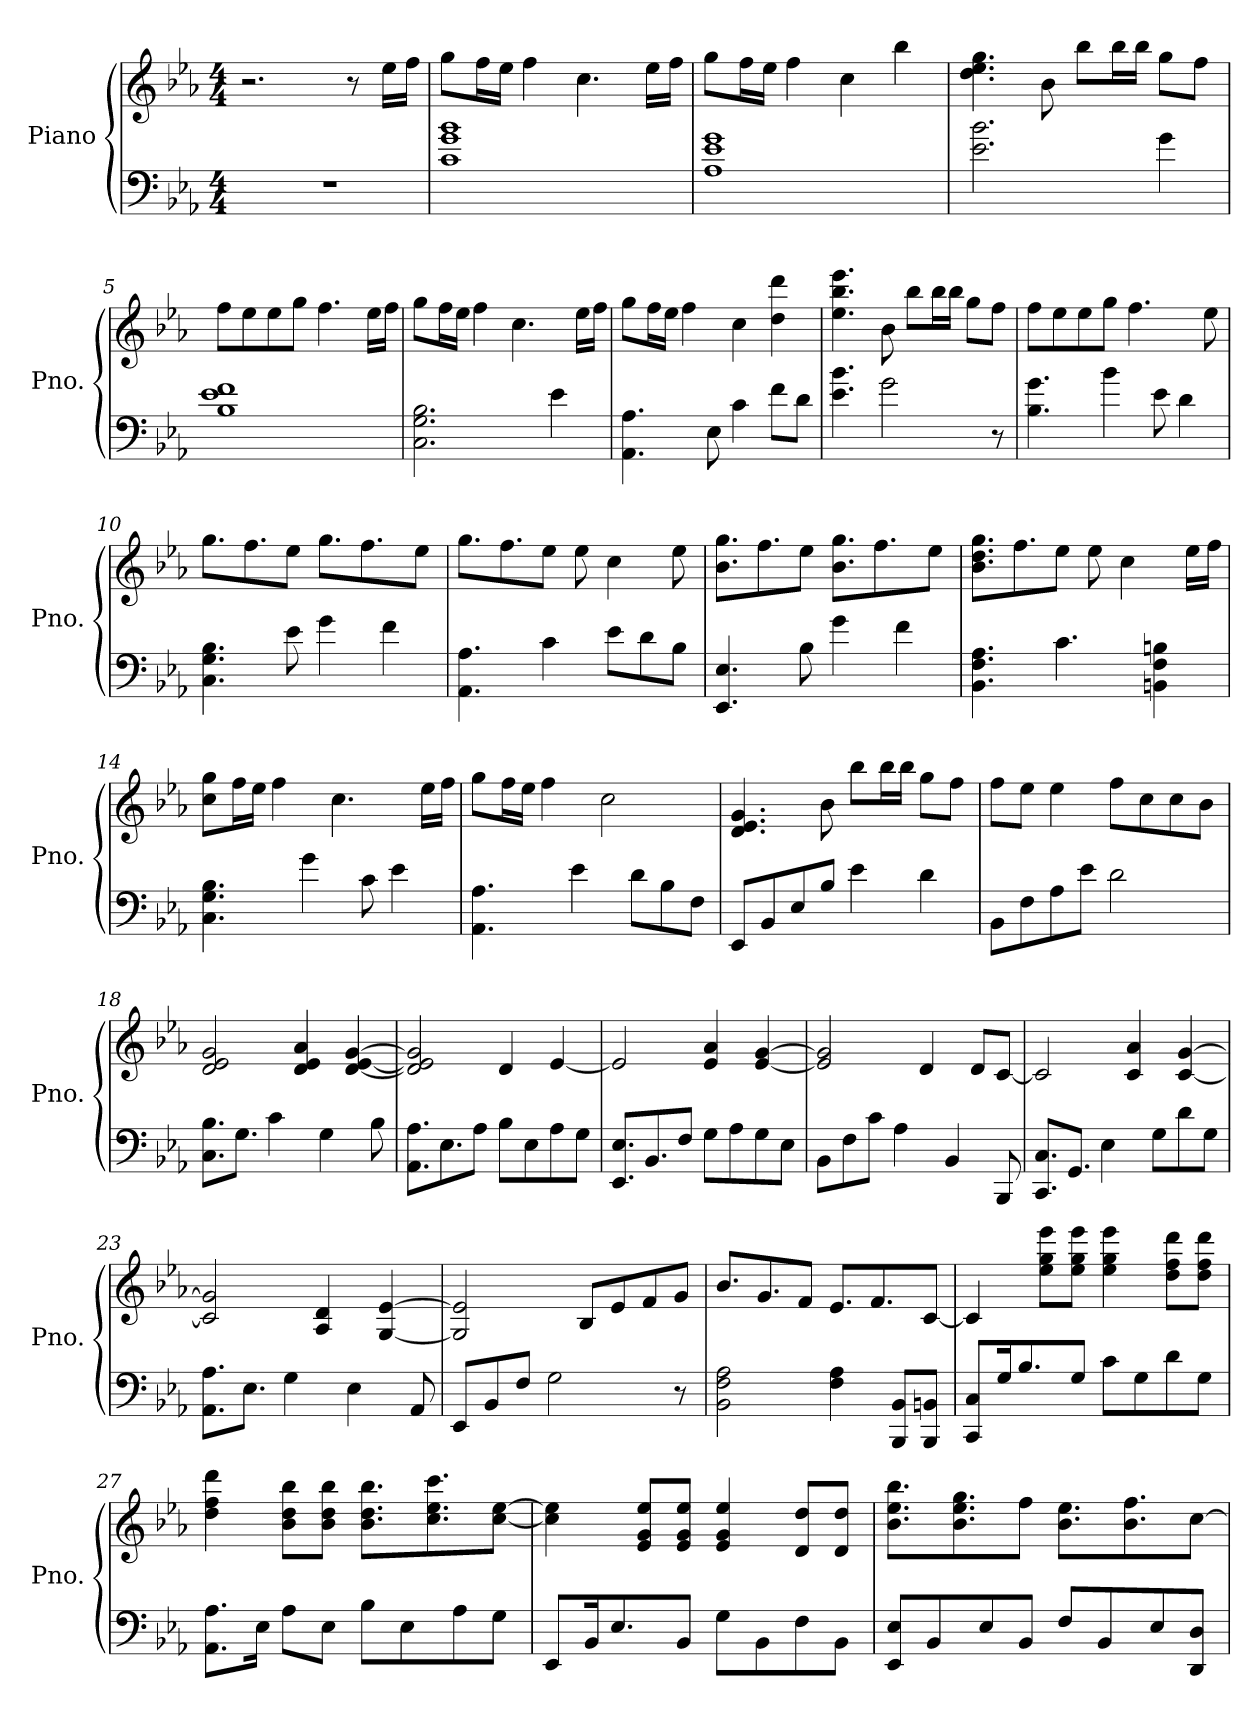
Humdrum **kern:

**kern	**kern
*part1	*part1
*staff2	*staff1
*I"Piano	*
*I'Pno.	*
*clefF4	*clefG2
*k[b-e-a-]	*k[b-e-a-]
*M4/4	*M4/4
*MM115	*MM115
=1	=1
1r	2.r
.	8r
.	16ee-\LL
.	16ff\JJ
=2	=2
1c 1g 1b-	8gg\L
.	16ff\L
.	16ee-\JJ
.	4ff\
.	4.cc\
.	16ee-\LL
.	16ff\JJ
=3	=3
1A- 1e- 1g	8gg\L
.	16ff\L
.	16ee-\JJ
.	4ff\
.	4cc\
.	4bb-\
=4	=4
2.e-\ 2.b-\	4.dd\ 4.ee-\ 4.gg\
.	8b-\
.	8bb-\L
.	16bb-\L
.	16bb-\JJ
4g\	8gg\L
.	8ff\J
=5	=5
1B- 1e- 1f	8ff\L
.	8ee-\
.	8ee-\
.	8gg\J
.	4.ff\
.	16ee-\LL
.	16ff\JJ
!!LO:LB:g=z
=6	=6
2.C\ 2.G\ 2.B-\	8gg\L
.	16ff\L
.	16ee-\JJ
.	4ff\
.	4.cc\
4e-\	.
.	16ee-\LL
.	16ff\JJ
=7	=7
4.AA-\ 4.A-\	8gg\L
.	16ff\L
.	16ee-\JJ
.	4ff\
8E-\	.
4c\	4cc\
8f\L	4dd\ 4ddd\
8d\J	.
=8	=8
4.e-\ 4.b-\	4.ee-\ 4.bb-\ 4.eee-\
2g\	8b-\
.	8bb-\L
.	16bb-\L
.	16bb-\JJ
.	8gg\L
8r	8ff\J
=9	=9
4.B-\ 4.g\	8ff\L
.	8ee-\
.	8ee-\
4b-\	8gg\J
.	4.ff\
8e-\	.
4d\	.
.	8ee-\
=10	=10
4.C\ 4.G\ 4.B-\	8.gg\L
.	8.ff\
8e-\	8ee-\J
4g\	8.gg\L
.	8.ff\
4f\	.
.	8ee-\J
!!LO:LB:g=z
=11	=11
4.AA-\ 4.A-\	8.gg\L
.	8.ff\
4c\	8ee-\J
.	8ee-\
8e-\L	4cc\
8d\	.
8B-\J	8ee-\
=12	=12
4.EE-/ 4.E-/	8.b-\ 8.gg\L
.	8.ff\
8B-\	8ee-\J
4g\	8.b-\ 8.gg\L
.	8.ff\
4f\	.
.	8ee-\J
=13	=13
4.BB-\ 4.F\ 4.A-\	8.b-\ 8.dd\ 8.gg\L
.	8.ff\
4.c\	8ee-\J
.	8ee-\
.	4cc\
4BBn\ 4F\ 4Bn\	.
.	16ee-\LL
.	16ff\JJ
=14	=14
4.C\ 4.G\ 4.B-\	8cc\ 8gg\L
.	16ff\L
.	16ee-\JJ
.	4ff\
4g\	.
.	4.cc\
8c\	.
4e-\	.
.	16ee-\LL
.	16ff\JJ
=15	=15
4.AA-\ 4.A-\	8gg\L
.	16ff\L
.	16ee-\JJ
.	4ff\
4e-\	.
.	2cc\
8d\L	.
8B-\	.
8F\J	.
!!LO:LB:g=z
=16	=16
8EE-/L	4.d/ 4.e-/ 4.g/
8BB-/	.
8E-/	.
8B-/J	8b-\
4e-\	8bb-\L
.	16bb-\L
.	16bb-\JJ
4d\	8gg\L
.	8ff\J
=17	=17
8BB-\L	8ff\L
8F\	8ee-\J
8A-\	4ee-\
8e-\J	.
2d\	8ff\L
.	8cc\
.	8cc\
.	8b-\J
=18	=18
8.C\ 8.B-\L	2d/ 2e-/ 2g/
8.G\J	.
4c\	.
.	4d/ 4e-/ 4a-/
4G\	.
.	[4d/ [4e-/ [4g/
8B-\	.
=19	=19
8.AA-\ 8.A-\L	2d/] 2e-/] 2g/]
8.E-\	.
8A-\J	.
8B-\L	4d/
8E-\	.
8A-\	[4e-/
8G\J	.
=20	=20
8.EE-/ 8.E-/L	2e-/]
8.BB-/	.
8F/J	.
8G\L	4e-/ 4a-/
8A-\	.
8G\	[4e-/ [4g/
8E-\J	.
!!LO:LB:g=z
=21	=21
8BB-\L	2e-/] 2g/]
8F\	.
8c\J	.
4A-\	.
.	4d/
4BB-/	.
.	8d/L
8BBB-/	[8c/J
=22	=22
8.CC/ 8.C/L	2c/]
8.GG/J	.
4E-\	.
.	4c/ 4a-/
8G\L	.
8d\	[4c/ [4g/
8G\J	.
=23	=23
8.AA-\ 8.A-\L	2c/] 2g/]
8.E-\J	.
4G\	.
.	4A-/ 4d/
4E-\	.
.	[4G/ [4e-/
8AA-/	.
=24	=24
8EE-/L	2G/] 2e-/]
8BB-/	.
8F/J	.
2G\	.
.	8B-/L
.	8e-/
.	8f/
8r	8g/J
=25	=25
2BB-\ 2F\ 2A-\	8.b-/L
.	8.g/
.	8f/J
4F\ 4A-\	8.e-/L
.	8.f/
8BBB-/ 8BB-/L	.
8BBB-/ 8BBn/J	[8c/J
!!LO:PB:g=z
=26	=26
8CC/ 8C/L	4c/]
16G/K	.
8.B-/	.
.	8ee-\ 8gg\ 8eee-\L
8G/J	8ee-\ 8gg\ 8eee-\J
8c\L	4ee-\ 4gg\ 4eee-\
8G\	.
8d\	8dd\ 8ff\ 8ddd\L
8G\J	8dd\ 8ff\ 8ddd\J
=27	=27
8.AA-\ 8.A-\L	4dd\ 4ff\ 4ddd\
16E-\Jk	.
8A-\L	8b-\ 8dd\ 8bb-\L
8E-\J	8b-\ 8dd\ 8bb-\J
8B-\L	8.b-\ 8.dd\ 8.bb-\L
8E-\	.
.	8.cc\ 8.ee-\ 8.ccc\
8A-\	.
8G\J	[8cc\ [8ee-\J
=28	=28
8EE-/L	4cc\] 4ee-\]
16BB-/K	.
8.E-/	.
.	8e-/ 8g/ 8ee-/L
8BB-/J	8e-/ 8g/ 8ee-/J
8G\L	4e-/ 4g/ 4ee-/
8BB-\	.
8F\	8d/ 8dd/L
8BB-\J	8d/ 8dd/J
=29	=29
8EE-/ 8E-/L	8.b-\ 8.ee-\ 8.bb-\L
8BB-/	.
.	8.b-\ 8.ee-\ 8.gg\
8E-/	.
8BB-/J	8ff\J
8F/L	8.b-\ 8.ee-\L
8BB-/	.
.	8.b-\ 8.ff\
8E-/	.
8DD/ 8D/J	[8cc\J
=	=
*-	*-
